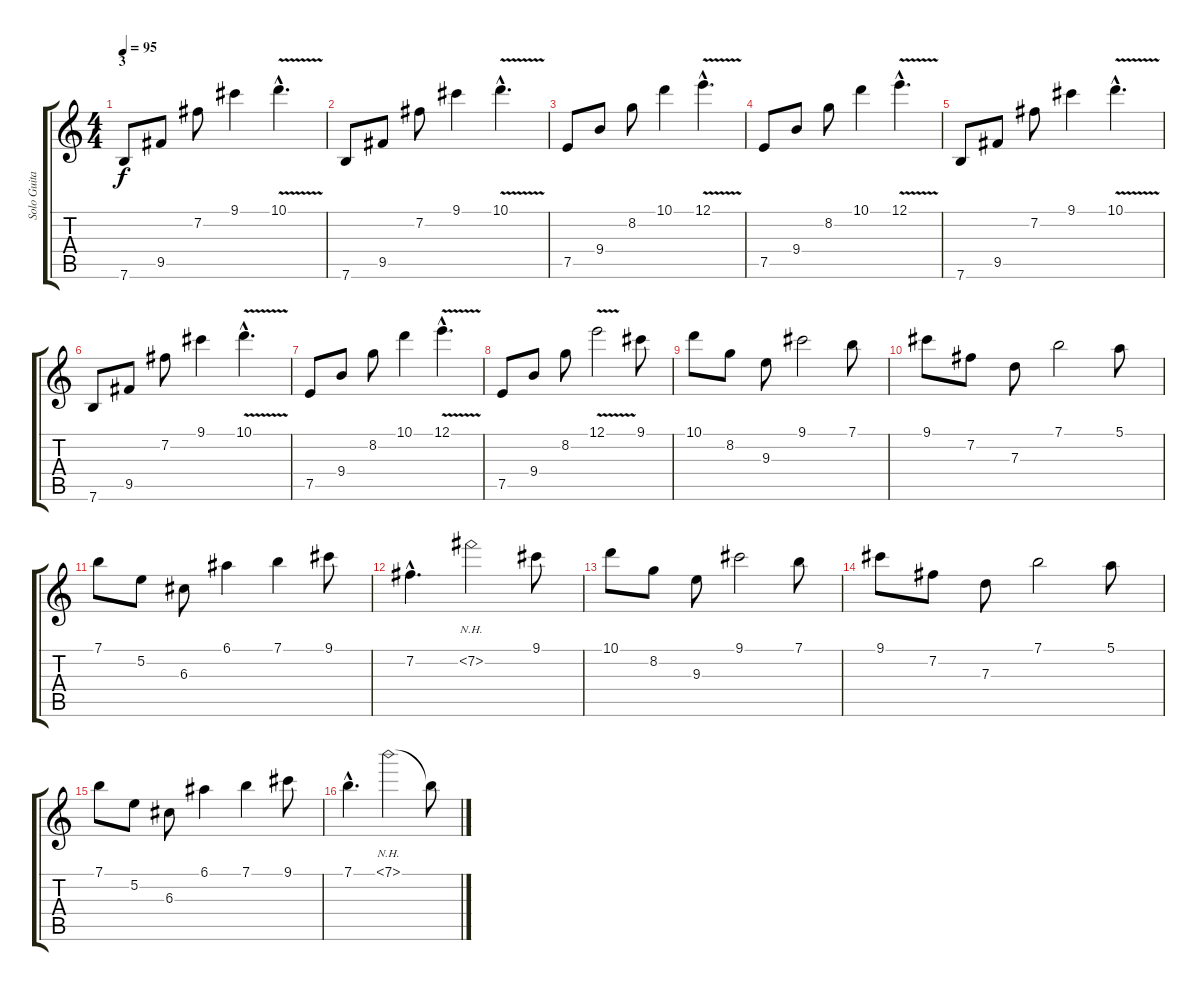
\track ("Solo Guitar" "Solo Guita") {instrument overdrivenguitar}
\staff {score tabs}
\tuning (E4 B3 G3 D3 A2 E2) {hide}
\ts (4 4)
\section ("" "3")
\tempo 95
\clef g2
\ks c
7.6.8{dy f} 9.5.8 7.2.8 9.1.4 10.1{v hac}.4{d} |
7.6.8 9.5.8 7.2.8 9.1.4 10.1{v hac}.4{d} |
7.5.8 9.4.8 8.2.8 10.1.4 12.1{v hac}.4{d} |
7.5.8 9.4.8 8.2.8 10.1.4 12.1{v hac}.4{d} |
7.6.8 9.5.8 7.2.8 9.1.4 10.1{v hac}.4{d} |
7.6.8 9.5.8 7.2.8 9.1.4 10.1{v hac}.4{d} |
7.5.8 9.4.8 8.2.8 10.1.4 12.1{v hac}.4{d} |
7.5.8 9.4.8 8.2.8 12.1{v}.2 9.1.8 |
10.1.8 8.2.8 9.3.8 9.1.2 7.1.8 |
9.1.8 7.2.8 7.3.8 7.1.2 5.1.8 |
7.1.8 5.2.8 6.3.8 6.1.4 7.1.4 9.1.8 |
7.2{hac}.4{d} 7.2{nh}.2 9.1.8 |
10.1.8 8.2.8 9.3.8 9.1.2 7.1.8 |
9.1.8 7.2.8 7.3.8 7.1.2 5.1.8 |
7.1.8 5.2.8 6.3.8 6.1.4 7.1.4 9.1.8 |
7.1{hac}.4{d} 7.1{nh}.2 7.1{t}.8
